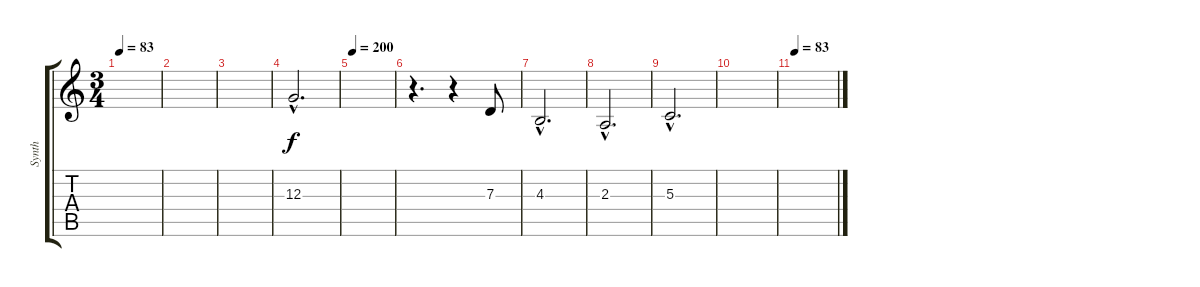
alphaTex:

\track ("Synth" "Synth") {instrument steeldrums}
\staff {score tabs}
\tuning (E4 B3 G3 D3 A2 E2) {hide}
\ts (3 4)
\tempo 83
\clef g2
\ks c
|
|
|
12.3{hac}.2{d} |
\tempo 200
|
r.4{d} r.4 7.3.8 |
4.3{hac}.2{d} |
2.3{hac}.2{d} |
5.3{hac}.2{d} |
|
\tempo 83
